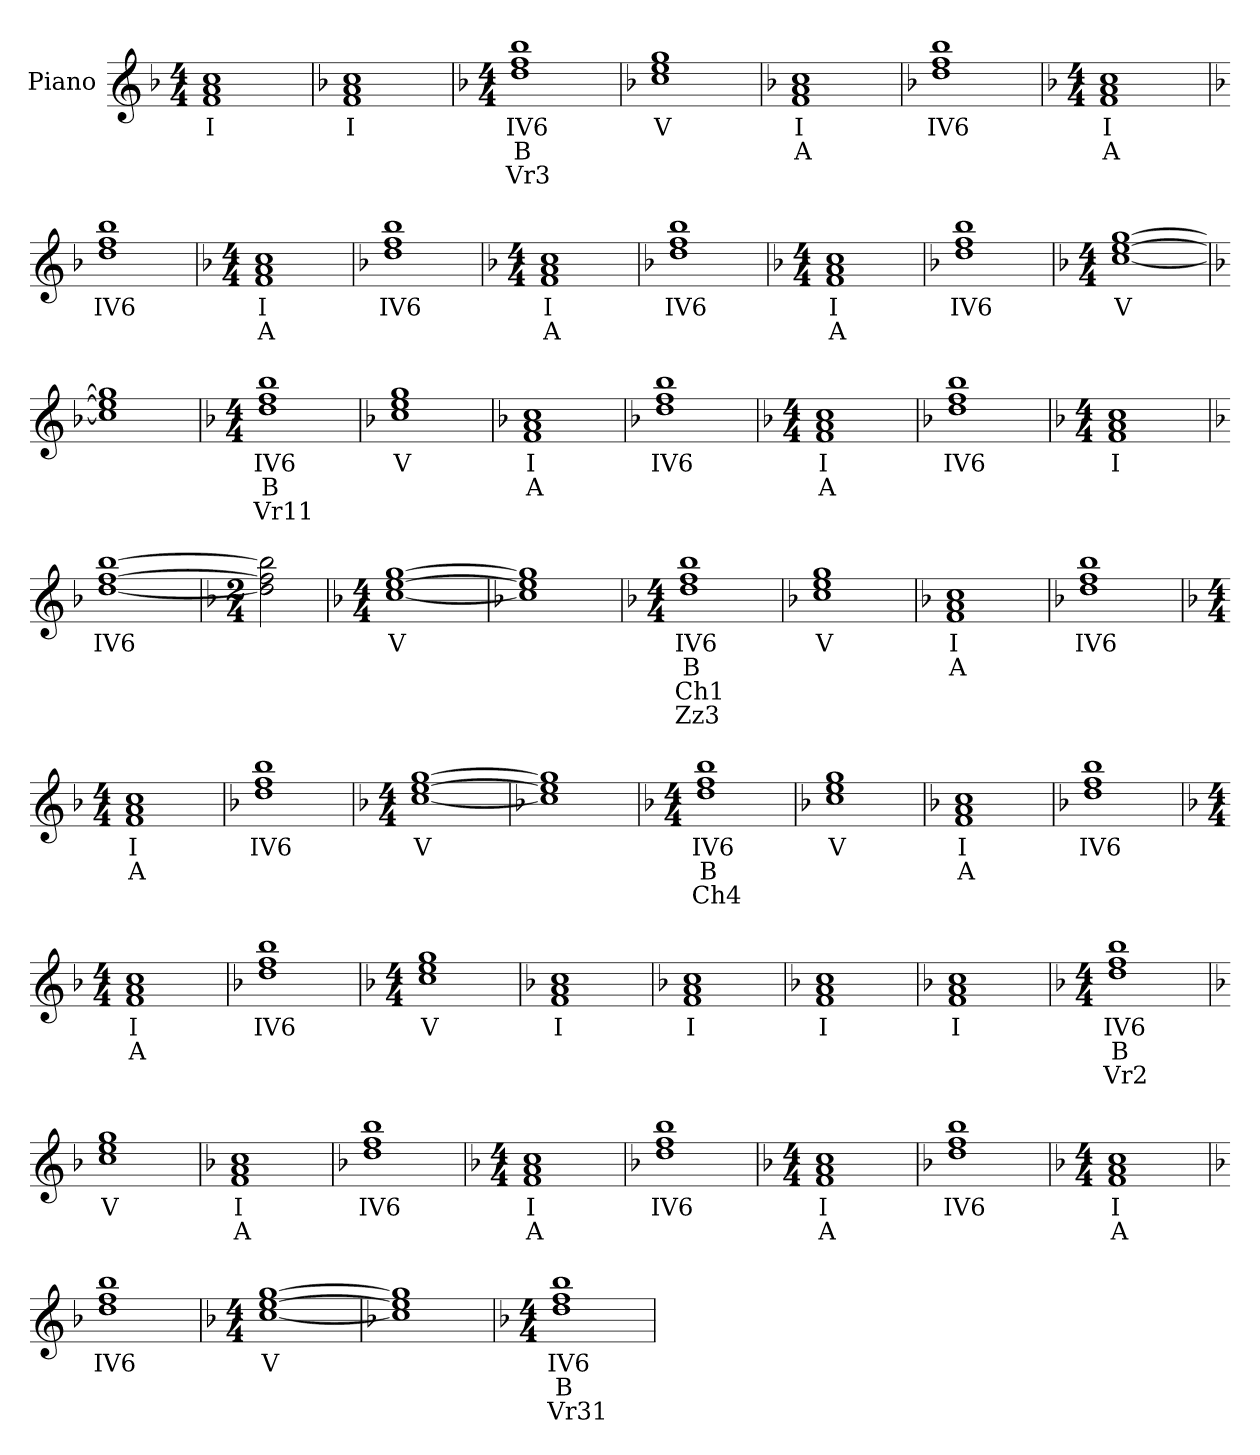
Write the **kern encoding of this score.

**kern	**text	**text	**text	**text
*part1	*part1	*part1	*part1	*part1
*staff1	*staff1	*staff1	*staff1	*staff1
*I"Piano	*	*	*	*
*I'Pno	*	*	*	*
*k[b-]	*	*	*	*
*F:	*	*	*	*
*M4/4	*	*	*	*
=	=	=	=	=
1f 1a 1cc	I	.	.	.
=	=	=	=	=
*k[b-]	*	*	*	*
*F:	*	*	*	*
1f 1a 1cc	I	.	.	.
=	=	=	=	=
*k[b-]	*	*	*	*
*F:	*	*	*	*
*M4/4	*	*	*	*
1dd 1ff 1bb-	IV6	B	Vr3	.
=	=	=	=	=
*k[b-]	*	*	*	*
*F:	*	*	*	*
1cc 1ee 1gg	V	.	.	.
=	=	=	=	=
*k[b-]	*	*	*	*
*F:	*	*	*	*
1f 1a 1cc	I	A	.	.
=	=	=	=	=
*k[b-]	*	*	*	*
*F:	*	*	*	*
1dd 1ff 1bb-	IV6	.	.	.
=	=	=	=	=
*k[b-]	*	*	*	*
*F:	*	*	*	*
*M4/4	*	*	*	*
1f 1a 1cc	I	A	.	.
=	=	=	=	=
*k[b-]	*	*	*	*
*F:	*	*	*	*
1dd 1ff 1bb-	IV6	.	.	.
=	=	=	=	=
*k[b-]	*	*	*	*
*F:	*	*	*	*
*M4/4	*	*	*	*
1f 1a 1cc	I	A	.	.
=	=	=	=	=
*k[b-]	*	*	*	*
*F:	*	*	*	*
1dd 1ff 1bb-	IV6	.	.	.
=	=	=	=	=
*k[b-]	*	*	*	*
*F:	*	*	*	*
*M4/4	*	*	*	*
1f 1a 1cc	I	A	.	.
=	=	=	=	=
*k[b-]	*	*	*	*
*F:	*	*	*	*
1dd 1ff 1bb-	IV6	.	.	.
=	=	=	=	=
*k[b-]	*	*	*	*
*F:	*	*	*	*
*M4/4	*	*	*	*
1f 1a 1cc	I	A	.	.
=	=	=	=	=
*k[b-]	*	*	*	*
*F:	*	*	*	*
1dd 1ff 1bb-	IV6	.	.	.
=	=	=	=	=
*k[b-]	*	*	*	*
*F:	*	*	*	*
*M4/4	*	*	*	*
[1cc [1ee [1gg	V	.	.	.
=	=	=	=	=
*k[b-]	*	*	*	*
*F:	*	*	*	*
1cc] 1ee] 1gg]	.	.	.	.
=	=	=	=	=
*k[b-]	*	*	*	*
*F:	*	*	*	*
*M4/4	*	*	*	*
1dd 1ff 1bb-	IV6	B	Vr11	.
=	=	=	=	=
*k[b-]	*	*	*	*
*F:	*	*	*	*
1cc 1ee 1gg	V	.	.	.
=	=	=	=	=
*k[b-]	*	*	*	*
*F:	*	*	*	*
1f 1a 1cc	I	A	.	.
=	=	=	=	=
*k[b-]	*	*	*	*
*F:	*	*	*	*
1dd 1ff 1bb-	IV6	.	.	.
=	=	=	=	=
*k[b-]	*	*	*	*
*F:	*	*	*	*
*M4/4	*	*	*	*
1f 1a 1cc	I	A	.	.
=	=	=	=	=
*k[b-]	*	*	*	*
*F:	*	*	*	*
1dd 1ff 1bb-	IV6	.	.	.
=	=	=	=	=
*k[b-]	*	*	*	*
*F:	*	*	*	*
*M4/4	*	*	*	*
1f 1a 1cc	I	.	.	.
=	=	=	=	=
*k[b-]	*	*	*	*
*F:	*	*	*	*
[1dd [1ff [1bb-	IV6	.	.	.
=	=	=	=	=
*k[b-]	*	*	*	*
*F:	*	*	*	*
*M2/4	*	*	*	*
2dd] 2ff] 2bb-]	.	.	.	.
=	=	=	=	=
*k[b-]	*	*	*	*
*F:	*	*	*	*
*M4/4	*	*	*	*
[1cc [1ee [1gg	V	.	.	.
=	=	=	=	=
*k[b-]	*	*	*	*
*F:	*	*	*	*
1cc] 1ee] 1gg]	.	.	.	.
=	=	=	=	=
*k[b-]	*	*	*	*
*F:	*	*	*	*
*M4/4	*	*	*	*
1dd 1ff 1bb-	IV6	B	Ch1	Zz3
=	=	=	=	=
*k[b-]	*	*	*	*
*F:	*	*	*	*
1cc 1ee 1gg	V	.	.	.
=	=	=	=	=
*k[b-]	*	*	*	*
*F:	*	*	*	*
1f 1a 1cc	I	A	.	.
=	=	=	=	=
*k[b-]	*	*	*	*
*F:	*	*	*	*
1dd 1ff 1bb-	IV6	.	.	.
=	=	=	=	=
*k[b-]	*	*	*	*
*F:	*	*	*	*
*M4/4	*	*	*	*
1f 1a 1cc	I	A	.	.
=	=	=	=	=
*k[b-]	*	*	*	*
*F:	*	*	*	*
1dd 1ff 1bb-	IV6	.	.	.
=	=	=	=	=
*k[b-]	*	*	*	*
*F:	*	*	*	*
*M4/4	*	*	*	*
[1cc [1ee [1gg	V	.	.	.
=	=	=	=	=
*k[b-]	*	*	*	*
*F:	*	*	*	*
1cc] 1ee] 1gg]	.	.	.	.
=	=	=	=	=
*k[b-]	*	*	*	*
*F:	*	*	*	*
*M4/4	*	*	*	*
1dd 1ff 1bb-	IV6	B	Ch4	.
=	=	=	=	=
*k[b-]	*	*	*	*
*F:	*	*	*	*
1cc 1ee 1gg	V	.	.	.
=	=	=	=	=
*k[b-]	*	*	*	*
*F:	*	*	*	*
1f 1a 1cc	I	A	.	.
=	=	=	=	=
*k[b-]	*	*	*	*
*F:	*	*	*	*
1dd 1ff 1bb-	IV6	.	.	.
=	=	=	=	=
*k[b-]	*	*	*	*
*F:	*	*	*	*
*M4/4	*	*	*	*
1f 1a 1cc	I	A	.	.
=	=	=	=	=
*k[b-]	*	*	*	*
*F:	*	*	*	*
1dd 1ff 1bb-	IV6	.	.	.
=	=	=	=	=
*k[b-]	*	*	*	*
*F:	*	*	*	*
*M4/4	*	*	*	*
1cc 1ee 1gg	V	.	.	.
=	=	=	=	=
*k[b-]	*	*	*	*
*F:	*	*	*	*
1f 1a 1cc	I	.	.	.
=	=	=	=	=
*k[b-]	*	*	*	*
*F:	*	*	*	*
1f 1a 1cc	I	.	.	.
=	=	=	=	=
*k[b-]	*	*	*	*
*F:	*	*	*	*
1f 1a 1cc	I	.	.	.
=	=	=	=	=
*k[b-]	*	*	*	*
*F:	*	*	*	*
1f 1a 1cc	I	.	.	.
=	=	=	=	=
*k[b-]	*	*	*	*
*F:	*	*	*	*
*M4/4	*	*	*	*
1dd 1ff 1bb-	IV6	B	Vr2	.
=	=	=	=	=
*k[b-]	*	*	*	*
*F:	*	*	*	*
1cc 1ee 1gg	V	.	.	.
=	=	=	=	=
*k[b-]	*	*	*	*
*F:	*	*	*	*
1f 1a 1cc	I	A	.	.
=	=	=	=	=
*k[b-]	*	*	*	*
*F:	*	*	*	*
1dd 1ff 1bb-	IV6	.	.	.
=	=	=	=	=
*k[b-]	*	*	*	*
*F:	*	*	*	*
*M4/4	*	*	*	*
1f 1a 1cc	I	A	.	.
=	=	=	=	=
*k[b-]	*	*	*	*
*F:	*	*	*	*
1dd 1ff 1bb-	IV6	.	.	.
=	=	=	=	=
*k[b-]	*	*	*	*
*F:	*	*	*	*
*M4/4	*	*	*	*
1f 1a 1cc	I	A	.	.
=	=	=	=	=
*k[b-]	*	*	*	*
*F:	*	*	*	*
1dd 1ff 1bb-	IV6	.	.	.
=	=	=	=	=
*k[b-]	*	*	*	*
*F:	*	*	*	*
*M4/4	*	*	*	*
1f 1a 1cc	I	A	.	.
=	=	=	=	=
*k[b-]	*	*	*	*
*F:	*	*	*	*
1dd 1ff 1bb-	IV6	.	.	.
=	=	=	=	=
*k[b-]	*	*	*	*
*F:	*	*	*	*
*M4/4	*	*	*	*
[1cc [1ee [1gg	V	.	.	.
=	=	=	=	=
*k[b-]	*	*	*	*
*F:	*	*	*	*
1cc] 1ee] 1gg]	.	.	.	.
=	=	=	=	=
*k[b-]	*	*	*	*
*F:	*	*	*	*
*M4/4	*	*	*	*
1dd 1ff 1bb-	IV6	B	Vr31	.
=	=	=	=	=
*-	*-	*-	*-	*-
